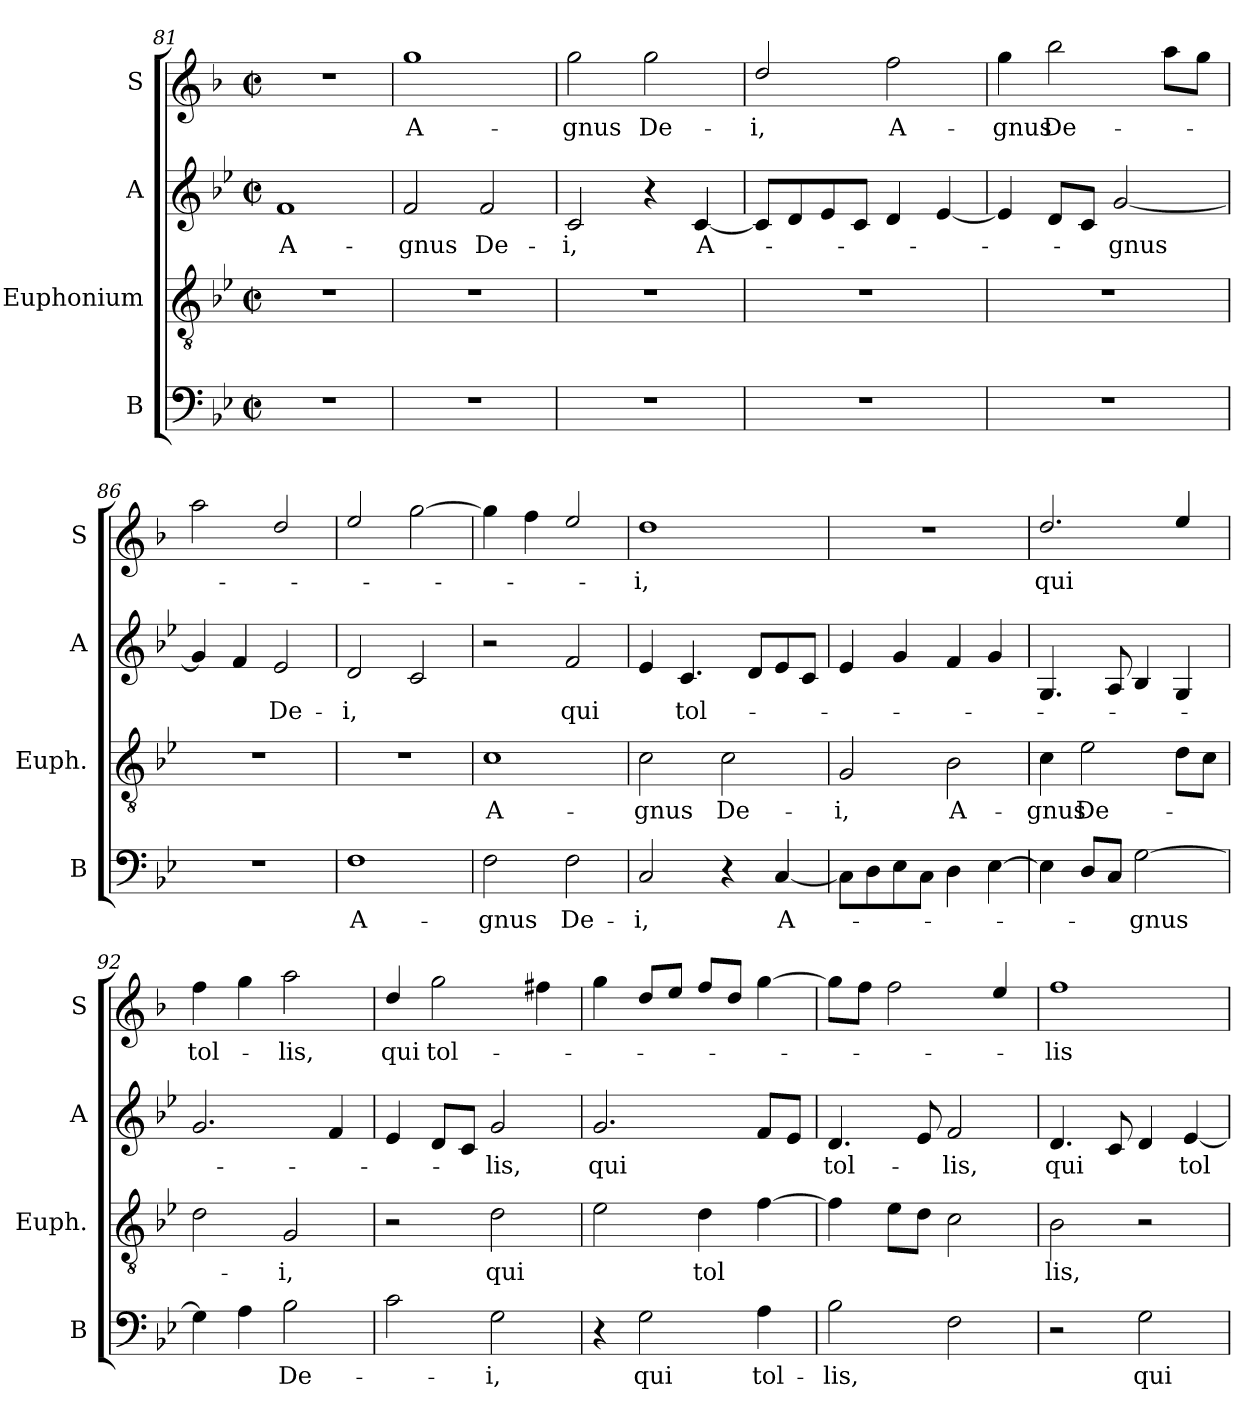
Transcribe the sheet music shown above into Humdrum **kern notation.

**kern	**text	**kern	**text	**kern	**text	**kern	**text
*part4	*part4	*part3	*part3	*part2	*part2	*part1	*part1
*staff4	*staff4	*staff3	*staff3	*staff2	*staff2	*staff1	*staff1
*I"B	*	*I"Euphonium	*	*I"A	*	*I"S	*
*I'B	*	*I'Euph.	*	*I'A	*	*I'S	*
*clefF4	*	*clefGv2	*	*clefG2	*	*clefG2	*
*	*	*	*	*	*	*ITrd4c7	*
*k[b-e-]	*	*k[b-e-]	*	*k[b-e-]	*	*k[b-e-]	*
*M2/2	*	*M2/2	*	*M2/2	*	*M2/2	*
*met(c|)	*	*met(c|)	*	*met(c|)	*	*met(c|)	*
*MM100	*	*MM100	*	*MM100	*	*MM100	*
=81	=81	=81	=81	=81	=81	=81	=81
!	!	!	!	!	!LO:LY:b	!	!
1r	.	1r	.	1f	A-	1r	.
=82	=82	=82	=82	=82	=82	=82	=82
!	!	!	!	!	!LO:LY:b	!	!LO:LY:b
1r	.	1r	.	2f/	-gnus	1cc	A-
!	!	!	!	!	!LO:LY:b	!	!
.	.	.	.	2f/	De-	.	.
=83	=83	=83	=83	=83	=83	=83	=83
!	!	!	!	!	!LO:LY:b	!	!LO:LY:b
1r	.	1r	.	2c/	-i,	2cc\	-gnus
!	!	!	!	!	!	!	!LO:LY:b
.	.	.	.	4r	.	2cc\	De-
!	!	!	!	!	!LO:LY:b	!	!
.	.	.	.	[4c/	A-	.	.
=84	=84	=84	=84	=84	=84	=84	=84
!	!	!	!	!	!	!	!LO:LY:b
1r	.	1r	.	8c/L]	.	2g/	-i,
.	.	.	.	8d/	.	.	.
.	.	.	.	8e-/	.	.	.
.	.	.	.	8c/J	.	.	.
!	!	!	!	!	!	!	!LO:LY:b
.	.	.	.	4d/	.	2b-\	A-
.	.	.	.	[4e-/	.	.	.
!!LO:LB:g=z
=85	=85	=85	=85	=85	=85	=85	=85
!	!	!	!	!	!	!	!LO:LY:b
1r	.	1r	.	4e-/]	.	4cc\	-gnus
!	!	!	!	!	!	!	!LO:LY:b
.	.	.	.	8d/L	.	2ee-\	De-
.	.	.	.	8c/J	.	.	.
!	!	!	!	!	!LO:LY:b	!	!
.	.	.	.	[2g/	-gnus	.	.
.	.	.	.	.	.	8dd\L	.
.	.	.	.	.	.	8cc\J	.
=86	=86	=86	=86	=86	=86	=86	=86
1r	.	1r	.	4g/]	.	2dd\	.
.	.	.	.	4f/	.	.	.
!	!	!	!	!	!LO:LY:b	!	!
.	.	.	.	2e-/	De-	2g/	.
=87	=87	=87	=87	=87	=87	=87	=87
!	!LO:LY:b	!	!	!	!LO:LY:b	!	!
1F	A-	1r	.	2d/	-i,	2a/	.
.	.	.	.	2c/	.	[2cc\	.
=88	=88	=88	=88	=88	=88	=88	=88
!	!LO:LY:b	!	!LO:LY:b	!	!	!	!
2F\	-gnus	1c	A-	2r	.	4cc\]	.
.	.	.	.	.	.	4b-\	.
!	!LO:LY:b	!	!	!	!LO:LY:b	!	!
2F\	De-	.	.	2f/	qui	2a/	.
=89	=89	=89	=89	=89	=89	=89	=89
!	!LO:LY:b	!	!LO:LY:b	!	!	!	!LO:LY:b
2C/	-i,	2c\	-gnus	4e-/	.	1g	-i,
!	!	!	!	!	!LO:LY:b	!	!
.	.	.	.	4.c/	tol-	.	.
!	!	!	!LO:LY:b	!	!	!	!
4r	.	2c\	De-	.	.	.	.
.	.	.	.	8d/L	.	.	.
!	!LO:LY:b	!	!	!	!	!	!
[4C/	A-	.	.	8e-/	.	.	.
.	.	.	.	8c/J	.	.	.
=90	=90	=90	=90	=90	=90	=90	=90
!	!	!	!LO:LY:b	!	!	!	!
8C\L]	.	2G/	-i,	4e-/	.	1r	.
8D\	.	.	.	.	.	.	.
8E-\	.	.	.	4g/	.	.	.
8C\J	.	.	.	.	.	.	.
!	!	!	!LO:LY:b	!	!	!	!
4D\	.	2B-\	A-	4f/	.	.	.
[4E-\	.	.	.	4g/	.	.	.
!!LO:LB:g=z
=91	=91	=91	=91	=91	=91	=91	=91
!	!	!	!LO:LY:b	!	!	!	!LO:LY:b
4E-\]	.	4c\	-gnus	4.G/	.	2.g/	qui
!	!	!	!LO:LY:b	!	!	!	!
8D/L	.	2e-\	De-	.	.	.	.
8C/J	.	.	.	8A/	.	.	.
!	!LO:LY:b	!	!	!	!	!	!
[2G\	-gnus	.	.	4B-/	.	.	.
.	.	8d\L	.	4G/	.	4a/	.
.	.	8c\J	.	.	.	.	.
=92	=92	=92	=92	=92	=92	=92	=92
!	!	!	!	!	!	!	!LO:LY:b
4G\]	.	2d\	.	2.g/	.	4b-\	tol-
4A\	.	.	.	.	.	4cc\	.
!	!LO:LY:b	!	!LO:LY:b	!	!	!	!LO:LY:b
2B-\	De-	2G/	-i,	.	.	2dd\	-lis,
.	.	.	.	4f/	.	.	.
=93	=93	=93	=93	=93	=93	=93	=93
!	!	!	!	!	!	!	!LO:LY:b
2c\	.	2r	.	4e-/	.	4g/	qui
!	!	!	!	!	!	!	!LO:LY:b
.	.	.	.	8d/L	.	2cc\	tol-
.	.	.	.	8c/J	.	.	.
!	!LO:LY:b	!	!LO:LY:b	!	!LO:LY:b	!	!
2G\	-i,	2d\	qui	2g/	-lis,	.	.
.	.	.	.	.	.	4bn\	.
=94	=94	=94	=94	=94	=94	=94	=94
!	!	!	!	!	!LO:LY:b	!	!
4r	.	2e-\	.	2.g/	qui	4cc\	.
!	!LO:LY:b	!	!	!	!	!	!
2G\	qui	.	.	.	.	8g/L	.
.	.	.	.	.	.	8a/J	.
!	!	!	!LO:LY:b	!	!	!	!
.	.	4d\	tol	.	.	8b-/L	.
.	.	.	.	.	.	8g/J	.
!	!LO:LY:b	!	!	!	!	!	!
4A\	tol-	[4f\	.	8f/L	.	[4cc\	.
.	.	.	.	8e-/J	.	.	.
=95	=95	=95	=95	=95	=95	=95	=95
!	!LO:LY:b	!	!	!	!LO:LY:b	!	!
2B-\	-lis,	4f\]	.	4.d/	tol-	8cc\L]	.
.	.	.	.	.	.	8b-\J	.
.	.	8e-\L	.	.	.	2b-\	.
.	.	8d\J	.	8e-/	.	.	.
!	!	!	!	!	!LO:LY:b	!	!
2F\	.	2c\	.	2f/	-lis,	.	.
.	.	.	.	.	.	4a/	.
=96	=96	=96	=96	=96	=96	=96	=96
!	!	!	!LO:LY:b	!	!LO:LY:b	!	!LO:LY:b
2r	.	2B-\	lis,	4.d/	qui	1b-	-lis
.	.	.	.	8c/	.	.	.
!	!LO:LY:b	!	!	!	!	!	!
2G\	qui	2r	.	4d/	.	.	.
!	!	!	!	!	!LO:LY:b	!	!
.	.	.	.	[4e-/	tol-	.	.
=	=	=	=	=	=	=	=
*-	*-	*-	*-	*-	*-	*-	*-
